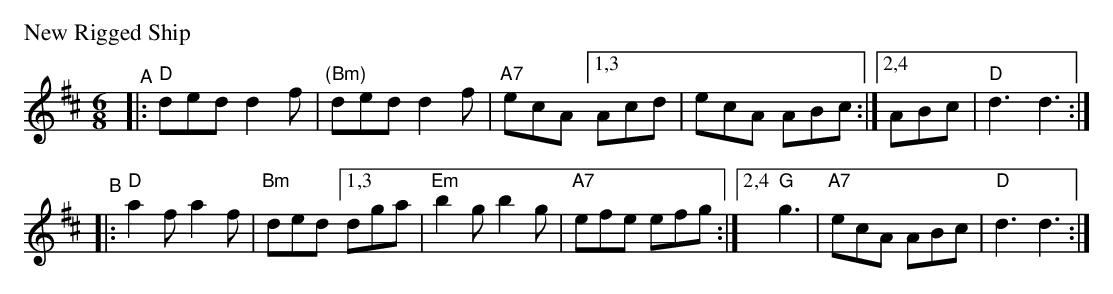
X:1
P: New Rigged Ship
M: 6/8
L: 1/8
K: D
"^A"\
|: "D"ded d2f | "(Bm)"ded d2f | "A7"ecA [1,3 Acd |   ecA ABc \
                                      :|[2,4 ABc | "D"d3 d3 :|
"^B"\
|: "D"a2f a2f | "Bm"ded [1,3   dga | "Em"b2g b2g | "A7"efe efg \
                      :|[2,4 "G"g3 | "A7"ecA ABc |  "D"d3  d3 :|
